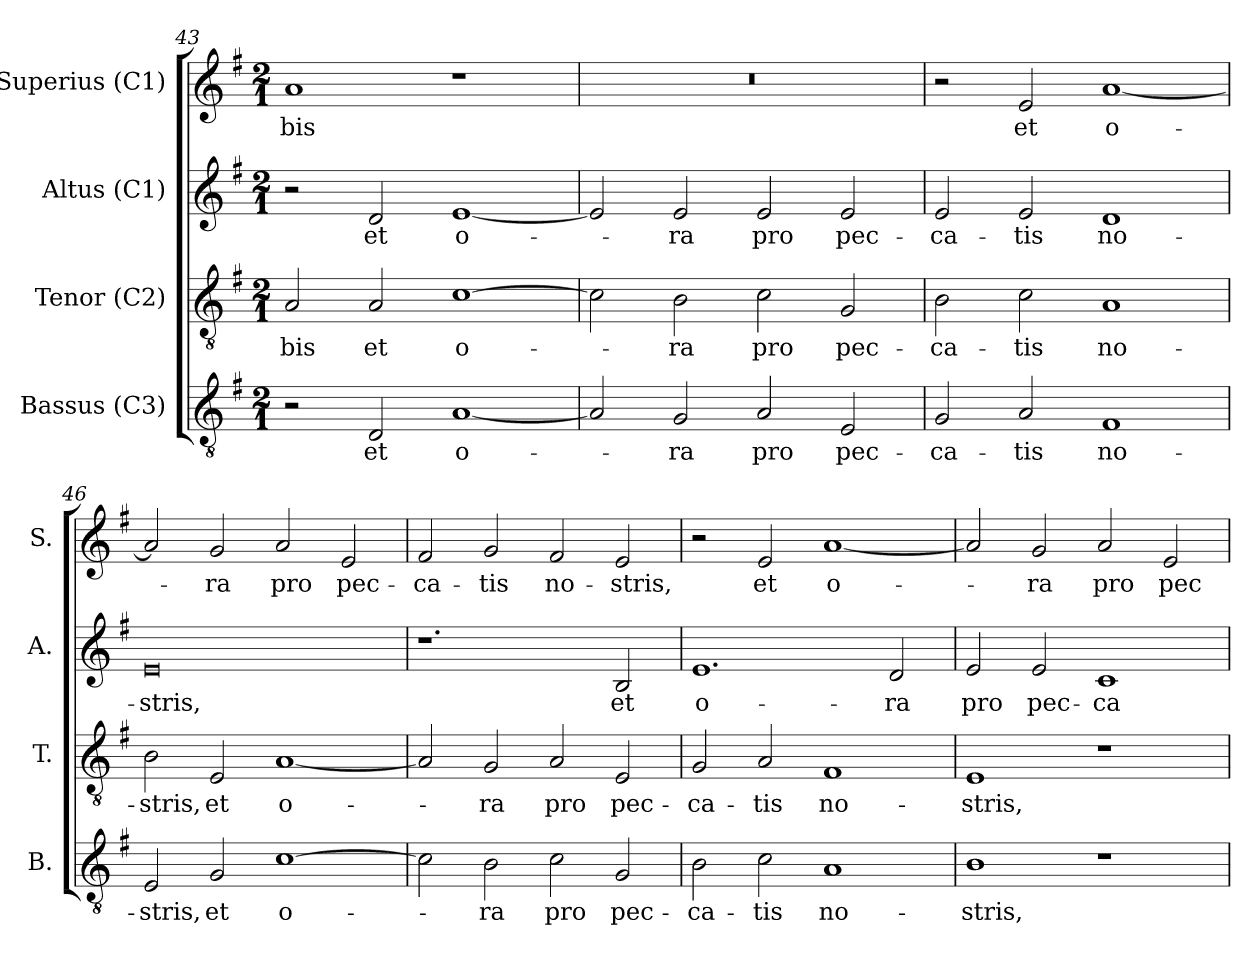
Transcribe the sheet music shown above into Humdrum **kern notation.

**kern	**text	**kern	**text	**kern	**text	**kern	**text
*part4	*part4	*part3	*part3	*part2	*part2	*part1	*part1
*staff4	*staff4	*staff3	*staff3	*staff2	*staff2	*staff1	*staff1
*I"Bassus (C3)	*	*I"Tenor (C2)	*	*I"Altus (C1)	*	*I"Superius (C1)	*
*I'B.	*	*I'T.	*	*I'A.	*	*I'S.	*
!!LO:LB:g=z
*clefGv2	*	*clefGv2	*	*clefG2	*	*clefG2	*
*	*	*ITrd7c12	*	*ITrd7c12	*	*	*
*k[f#]	*	*k[f#]	*	*k[f#]	*	*k[f#]	*
*G:	*	*G:	*	*G:	*	*G:	*
*M2/1	*	*M2/1	*	*M2/1	*	*M2/1	*
=43	=43	=43	=43	=43	=43	=43	=43
!	!	!	!LO:LY:b:color=#000000	!	!	!	!
!	!	!	!	!	!	!	!LO:LY:b:color=#000000
2r	.	2AAi/	-bis	2r	.	1ai	-bis
!	!LO:LY:b:color=#000000	!	!	!	!	!	!
!	!	!	!LO:LY:b:color=#000000	!	!	!	!
!	!	!	!	!	!LO:LY:b:color=#000000	!	!
2Di/	et	2AAi/	et	2Di/	et	.	.
!	!LO:LY:b:color=#000000	!	!	!	!	!	!
!	!	!	!LO:LY:b:color=#000000	!	!	!	!
!	!	!	!	!	!LO:LY:b:color=#000000	!	!
[1Ai	o-	[1Ci	o-	[1Ei	o-	1r	.
=44	=44	=44	=44	=44	=44	=44	=44
!	!	!	!	!	!	!LO:N:vis=1	!
2Ai/]	.	2Ci\]	.	2Ei/]	.	0r	.
!	!LO:LY:b:color=#000000	!	!	!	!	!	!
!	!	!	!LO:LY:b:color=#000000	!	!	!	!
!	!	!	!	!	!LO:LY:b:color=#000000	!	!
2Gi/	-ra	2BBi\	-ra	2Ei/	-ra	.	.
!	!LO:LY:b:color=#000000	!	!	!	!	!	!
!	!	!	!LO:LY:b:color=#000000	!	!	!	!
!	!	!	!	!	!LO:LY:b:color=#000000	!	!
2Ai/	pro	2Ci\	pro	2Ei/	pro	.	.
!	!LO:LY:b:color=#000000	!	!	!	!	!	!
!	!	!	!LO:LY:b:color=#000000	!	!	!	!
!	!	!	!	!	!LO:LY:b:color=#000000	!	!
2Ei/	pec-	2GGi/	pec-	2Ei/	pec-	.	.
=45	=45	=45	=45	=45	=45	=45	=45
!	!LO:LY:b:color=#000000	!	!	!	!	!	!
!	!	!	!LO:LY:b:color=#000000	!	!	!	!
!	!	!	!	!	!LO:LY:b:color=#000000	!	!
2Gi/	-ca-	2BBi\	-ca-	2Ei/	-ca-	2r	.
!	!LO:LY:b:color=#000000	!	!	!	!	!	!
!	!	!	!LO:LY:b:color=#000000	!	!	!	!
!	!	!	!	!	!LO:LY:b:color=#000000	!	!
!	!	!	!	!	!	!	!LO:LY:b:color=#000000
2Ai/	-tis	2Ci\	-tis	2Ei/	-tis	2ei/	et
!	!LO:LY:b:color=#000000	!	!	!	!	!	!
!	!	!	!LO:LY:b:color=#000000	!	!	!	!
!	!	!	!	!	!LO:LY:b:color=#000000	!	!
!	!	!	!	!	!	!	!LO:LY:b:color=#000000
1F#i	no-	1AAi	no-	1Di	no-	[1ai	o-
=46	=46	=46	=46	=46	=46	=46	=46
!	!LO:LY:b:color=#000000	!	!	!	!	!	!
!	!	!	!LO:LY:b:color=#000000	!	!	!	!
!	!	!	!	!	!LO:LY:b:color=#000000	!	!
2Ei/	-stris,	2BBi\	-stris,	0Ei	-stris,	2ai/]	.
!	!LO:LY:b:color=#000000	!	!	!	!	!	!
!	!	!	!LO:LY:b:color=#000000	!	!	!	!
!	!	!	!	!	!	!	!LO:LY:b:color=#000000
2Gi/	et	2EEi/	et	.	.	2gi/	-ra
!	!LO:LY:b:color=#000000	!	!	!	!	!	!
!	!	!	!LO:LY:b:color=#000000	!	!	!	!
!	!	!	!	!	!	!	!LO:LY:b:color=#000000
[1ci	o-	[1AAi	o-	.	.	2ai/	pro
!	!	!	!	!	!	!	!LO:LY:b:color=#000000
.	.	.	.	.	.	2ei/	pec-
!!LO:PB:g=z
=47	=47	=47	=47	=47	=47	=47	=47
!	!	!	!	!	!	!	!LO:LY:b:color=#000000
2ci\]	.	2AAi/]	.	1.r	.	2f#i/	-ca-
!	!LO:LY:b:color=#000000	!	!	!	!	!	!
!	!	!	!LO:LY:b:color=#000000	!	!	!	!
!	!	!	!	!	!	!	!LO:LY:b:color=#000000
2Bi\	-ra	2GGi/	-ra	.	.	2gi/	-tis
!	!LO:LY:b:color=#000000	!	!	!	!	!	!
!	!	!	!LO:LY:b:color=#000000	!	!	!	!
!	!	!	!	!	!	!	!LO:LY:b:color=#000000
2ci\	pro	2AAi/	pro	.	.	2f#i/	no-
!	!LO:LY:b:color=#000000	!	!	!	!	!	!
!	!	!	!LO:LY:b:color=#000000	!	!	!	!
!	!	!	!	!	!LO:LY:b:color=#000000	!	!
!	!	!	!	!	!	!	!LO:LY:b:color=#000000
2Gi/	pec-	2EEi/	pec-	2BBi/	et	2ei/	-stris,
=48	=48	=48	=48	=48	=48	=48	=48
!	!LO:LY:b:color=#000000	!	!	!	!	!	!
!	!	!	!LO:LY:b:color=#000000	!	!	!	!
!	!	!	!	!	!LO:LY:b:color=#000000	!	!
2Bi\	-ca-	2GGi/	-ca-	1.Ei	o-	2r	.
!	!LO:LY:b:color=#000000	!	!	!	!	!	!
!	!	!	!LO:LY:b:color=#000000	!	!	!	!
!	!	!	!	!	!	!	!LO:LY:b:color=#000000
2ci\	-tis	2AAi/	-tis	.	.	2ei/	et
!	!LO:LY:b:color=#000000	!	!	!	!	!	!
!	!	!	!LO:LY:b:color=#000000	!	!	!	!
!	!	!	!	!	!	!	!LO:LY:b:color=#000000
1Ai	no-	1FF#i	no-	.	.	[1ai	o-
!	!	!	!	!	!LO:LY:b:color=#000000	!	!
.	.	.	.	2Di/	-ra	.	.
=49	=49	=49	=49	=49	=49	=49	=49
!	!LO:LY:b:color=#000000	!	!	!	!	!	!
!	!	!	!LO:LY:b:color=#000000	!	!	!	!
!	!	!	!	!	!LO:LY:b:color=#000000	!	!
1Bi	-stris,	1EEi	-stris,	2Ei/	pro	2ai/]	.
!	!	!	!	!	!LO:LY:b:color=#000000	!	!
!	!	!	!	!	!	!	!LO:LY:b:color=#000000
.	.	.	.	2Ei/	pec-	2gi/	-ra
!	!	!	!	!	!LO:LY:b:color=#000000	!	!
!	!	!	!	!	!	!	!LO:LY:b:color=#000000
1r	.	1r	.	1Ci	-ca-	2ai/	pro
!	!	!	!	!	!	!	!LO:LY:b:color=#000000
.	.	.	.	.	.	2ei/	pec-
=	=	=	=	=	=	=	=
*-	*-	*-	*-	*-	*-	*-	*-
